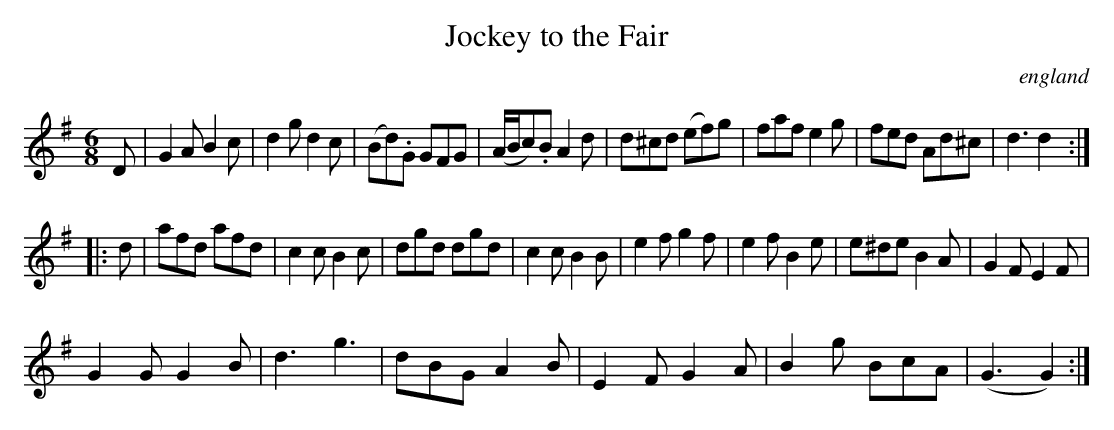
X:1
T:Jockey to the Fair
O:england
M:6/8
K:G
D|\
G2A B2c| d2g d2c| (Bd).G GFG| (A/B/c).B A2d|\
d^cd (ef)g| faf e2g| fed Ad^c| d3 d2::
d|\
afd afd| c2c B2c| dgd dgd|c2c B2B|\
e2f g2f| e2f B2e| e^de B2A| G2F E2F|
G2G G2B| d3 g3| dBG A2B| E2F G2A| B2g BcA| (G3 G2):|
